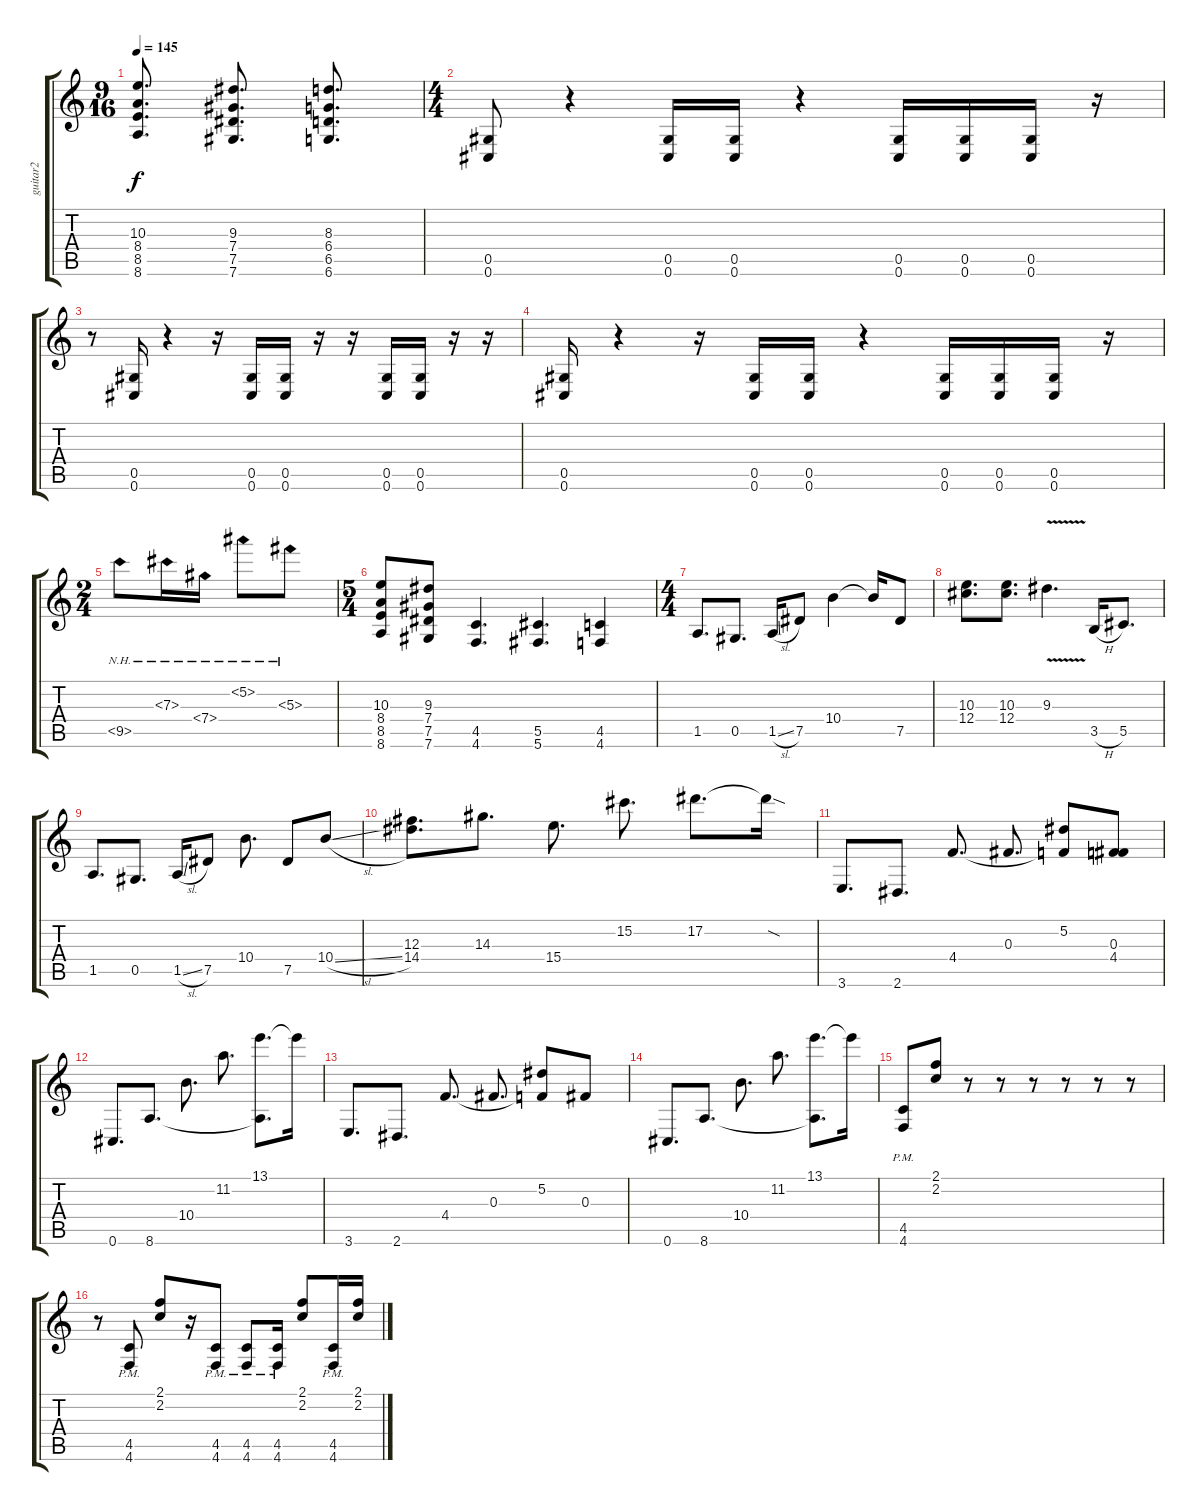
\track ("guitar2" "guitar2") {instrument distortionguitar}
\staff {score tabs}
\tuning (Eb4 Bb3 Gb3 Db3 Ab2 Db2) {hide}
\ts (9 16)
\tempo 145
\clef g2
\ks c
(10.3 8.4 8.5 8.6).8{d dy f} (9.3 7.4 7.5 7.6).8{d} (8.3 6.4 6.5 6.6).8{d} |
\ts (4 4)
(0.5 0.6).8 r.4 (0.5 0.6).16 (0.5 0.6).16 r.4 (0.5 0.6).16 (0.5 0.6).16 (0.5 0.6).16 r.16 |
r.8 (0.5 0.6).16 r.4 r.16 (0.5 0.6).16 (0.5 0.6).16 r.16 r.16 (0.5 0.6).16 (0.5 0.6).16 r.16 r.16 |
(0.5 0.6).16 r.4 r.16 (0.5 0.6).16 (0.5 0.6).16 r.4 (0.5 0.6).16 (0.5 0.6).16 (0.5 0.6).16 r.16 |
\ts (2 4)
9.5{nh}.8 7.3{nh}.16 7.4{nh}.16 5.2{nh}.8 5.3{nh}.8 |
\ts (5 4)
(10.3 8.4 8.5 8.6).8 (9.3 7.4 7.5 7.6).8 (4.5 4.6).4{d} (5.5 5.6).4{d} (4.5 4.6).4 |
\ts (4 4)
1.5.8{d} 0.5.8{d} 1.5{sl}.16 7.5.8 10.4.4 10.4{t}.16 7.5.8 |
(10.3 12.4).8{d} (10.3 12.4).8{d} 9.3{v}.4{d} 3.5{h}.16 5.5.8{d} |
1.5.8{d} 0.5.8{d} 1.5{sl}.16 7.5.8 10.4.8{d} 7.5.8 10.4{sl}.8 |
(12.3 14.4).8{d} 14.3.8{d} 15.4.8{d} 15.2.8{d} 17.2.8{d} 17.2{sod t}.16 |
3.6.8{d} 2.6.8{d} 4.4.8{d} 0.3.8{d} (5.2 4.4{t}).8 (0.3 4.4).8 |
0.6.8{d} 8.6.8{d} 10.4.8{d} 11.2.8{d} (13.1 8.6{t}).8{d} 13.1{t}.16 |
3.6.8{d} 2.6.8{d} 4.4.8{d} 0.3.8{d} (5.2 4.4{t}).8 0.3.8 |
0.6.8{d} 8.6.8{d} 10.4.8{d} 11.2.8{d} (13.1 8.6{t}).8{d} 13.1{t}.16 |
(4.5{pm} 4.6{pm}).8 (2.1 2.2).8 r.8 r.8 r.8 r.8 r.8 r.8 |
r.8 (4.5{pm} 4.6{pm}).8 (2.1 2.2).8 r.16 (4.5{pm} 4.6{pm}).8 (4.5{pm} 4.6{pm}).8 (4.5{pm} 4.6{pm}).16 (2.1 2.2).8 (4.5{pm} 4.6{pm}).16 (2.1 2.2).16
